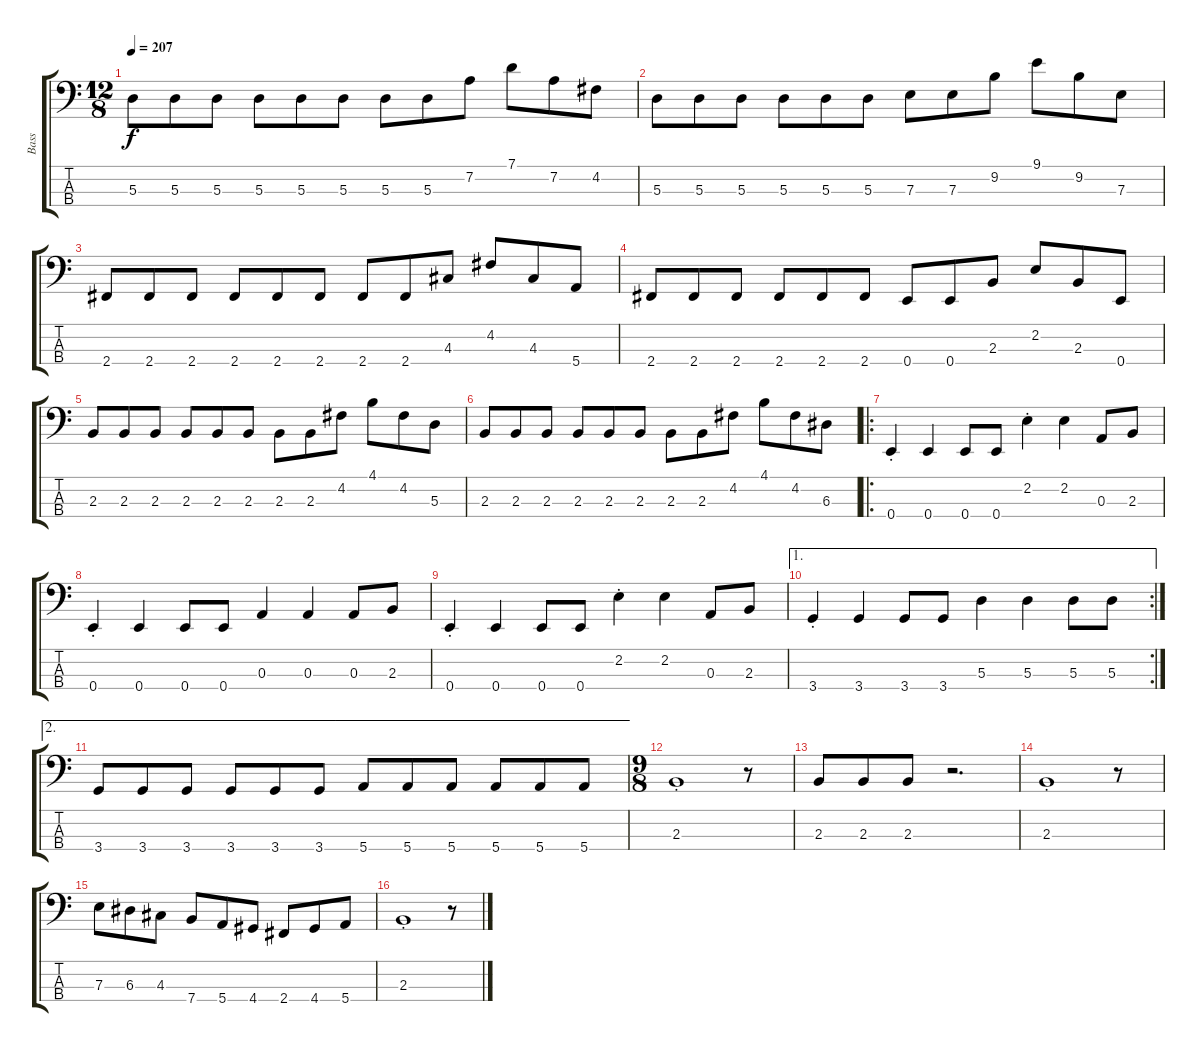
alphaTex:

\track ("Bass" "Bass") {instrument electricbassfinger}
\staff {score tabs}
\tuning (G2 D2 A1 E1) {hide}
\ts (12 8)
\tempo 207
\clef f4
\ks c
5.3.8{dy f} 5.3.8 5.3.8 5.3.8 5.3.8 5.3.8 5.3.8 5.3.8 7.2.8 7.1.8 7.2.8 4.2.8 |
5.3.8 5.3.8 5.3.8 5.3.8 5.3.8 5.3.8 7.3.8 7.3.8 9.2.8 9.1.8 9.2.8 7.3.8 |
2.4.8 2.4.8 2.4.8 2.4.8 2.4.8 2.4.8 2.4.8 2.4.8 4.3.8 4.2.8 4.3.8 5.4.8 |
2.4.8 2.4.8 2.4.8 2.4.8 2.4.8 2.4.8 0.4.8 0.4.8 2.3.8 2.2.8 2.3.8 0.4.8 |
2.3.8 2.3.8 2.3.8 2.3.8 2.3.8 2.3.8 2.3.8 2.3.8 4.2.8 4.1.8 4.2.8 5.3.8 |
2.3.8 2.3.8 2.3.8 2.3.8 2.3.8 2.3.8 2.3.8 2.3.8 4.2.8 4.1.8 4.2.8 6.3.8 |
\ro
0.4{st}.4 0.4.4 0.4.8 0.4.8 2.2{st}.4 2.2.4 0.3.8 2.3.8 |
0.4{st}.4 0.4.4 0.4.8 0.4.8 0.3.4 0.3.4 0.3.8 2.3.8 |
0.4{st}.4 0.4.4 0.4.8 0.4.8 2.2{st}.4 2.2.4 0.3.8 2.3.8 |
\ae 1
\rc 2
3.4{st}.4 3.4.4 3.4.8 3.4.8 5.3.4 5.3.4 5.3.8 5.3.8 |
\ae 2
3.4.8 3.4.8 3.4.8 3.4.8 3.4.8 3.4.8 5.4.8 5.4.8 5.4.8 5.4.8 5.4.8 5.4.8 |
\ts (9 8)
2.3{st}.1 r.8 |
2.3.8 2.3.8 2.3.8 r.2{d} |
2.3{st}.1 r.8 |
7.3.8 6.3.8 4.3.8 7.4.8 5.4.8 4.4.8 2.4.8 4.4.8 5.4.8 |
2.3{st}.1 r.8
